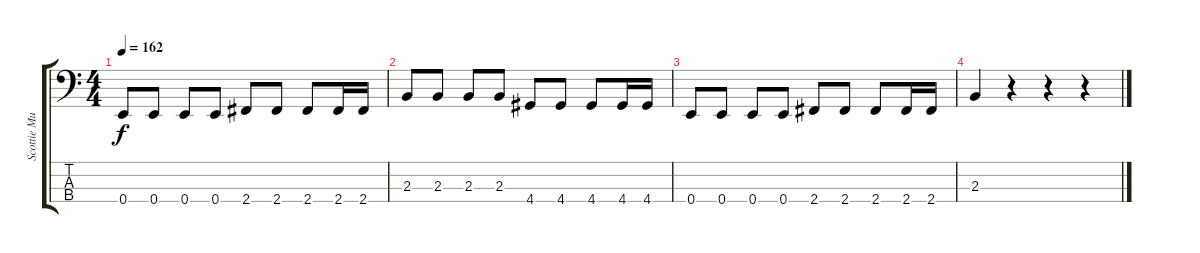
\track ("Scottie Murphy - Bass" "Scottie Mu") {instrument electricbasspick}
\staff {score tabs}
\tuning (G2 D2 A1 E1) {hide}
\ts (4 4)
\tempo 162
\clef f4
\ks c
0.4.8{dy f} 0.4.8 0.4.8 0.4.8 2.4.8 2.4.8 2.4.8 2.4.16 2.4.16 |
2.3.8 2.3.8 2.3.8 2.3.8 4.4.8 4.4.8 4.4.8 4.4.16 4.4.16 |
0.4.8 0.4.8 0.4.8 0.4.8 2.4.8 2.4.8 2.4.8 2.4.16 2.4.16 |
2.3.4 r.4 r.4 r.4
